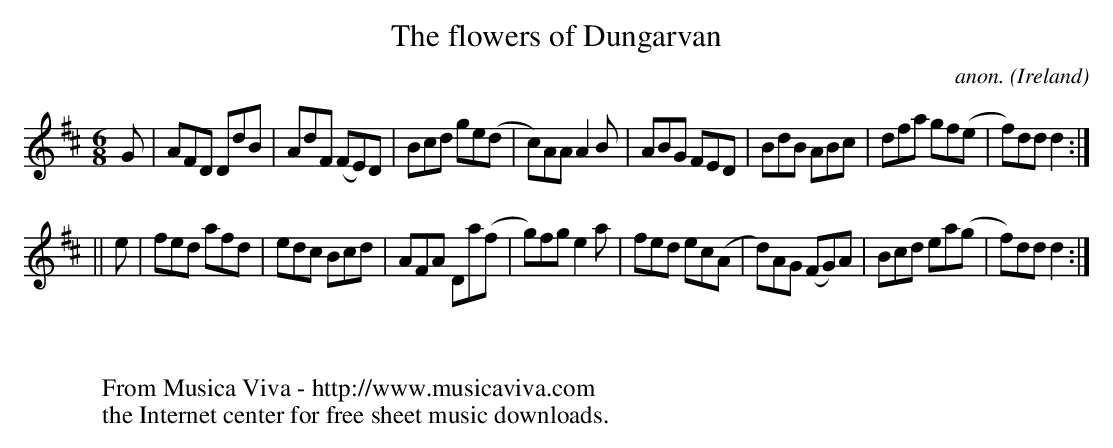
X:1
T:The flowers of Dungarvan
C:anon.
O:Ireland
M:6/8
L:1/8
K:D
G|AFD DdB|AdF (FE)D|Bcd ge(d|c)AA A2B|ABG FED|BdB ABc|dfa gf(e|f)dd d2:|
||e|fed afd|edc Bcd|AFA Da(f|g)fg e2a|fed ec(A|d)AG (FG)A|Bcd ea(g|f)dd d2:|
W:
W:
W: From Musica Viva - http://www.musicaviva.com
W: the Internet center for free sheet music downloads.
